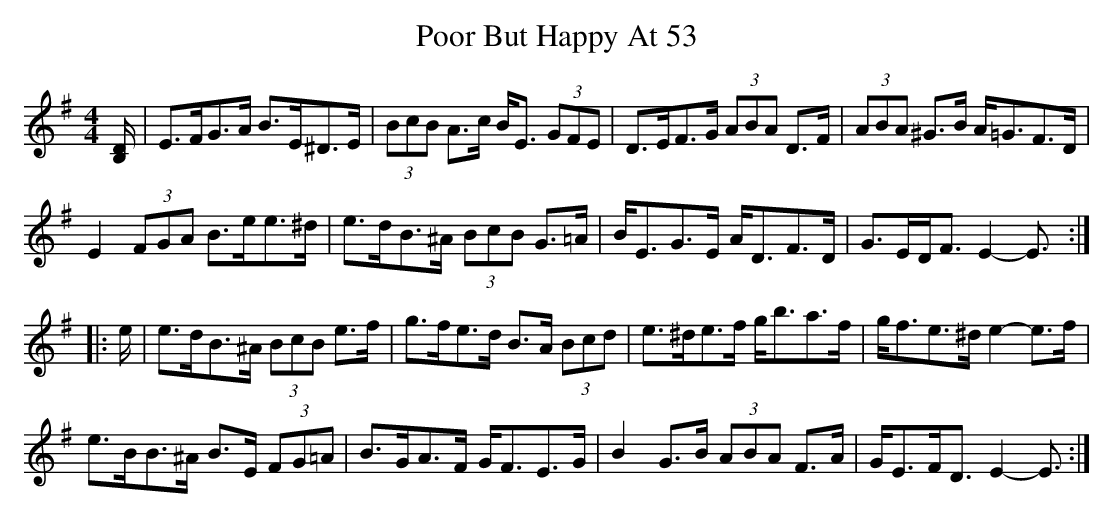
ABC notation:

X:1
T: Poor But Happy At 53
M: 4/4
L: 1/8
K: Emin
[B,/D/]|E>FG>A B>E^D>E|(3BcB A>c B<E (3GFE|D>EF>G (3ABA D>F|(3ABA ^G>B A<=GF>D|
E2 (3FGA B>ee>^d|e>dB>^A (3BcB G>=A|B<EG>E A<DF>D|G>ED<F E2- E3/2:|
|:e/|e>dB>^A (3BcB e>f|g>fe>d B>A (3Bcd|e>^de>f g<ba>f|g<fe>^d e2- e>f|
e>BB>^A B>E (3FG=A|B>GA>F G<FE>G|B2 G>B (3ABA F>A|G<EF<D E2- E3/2:|
